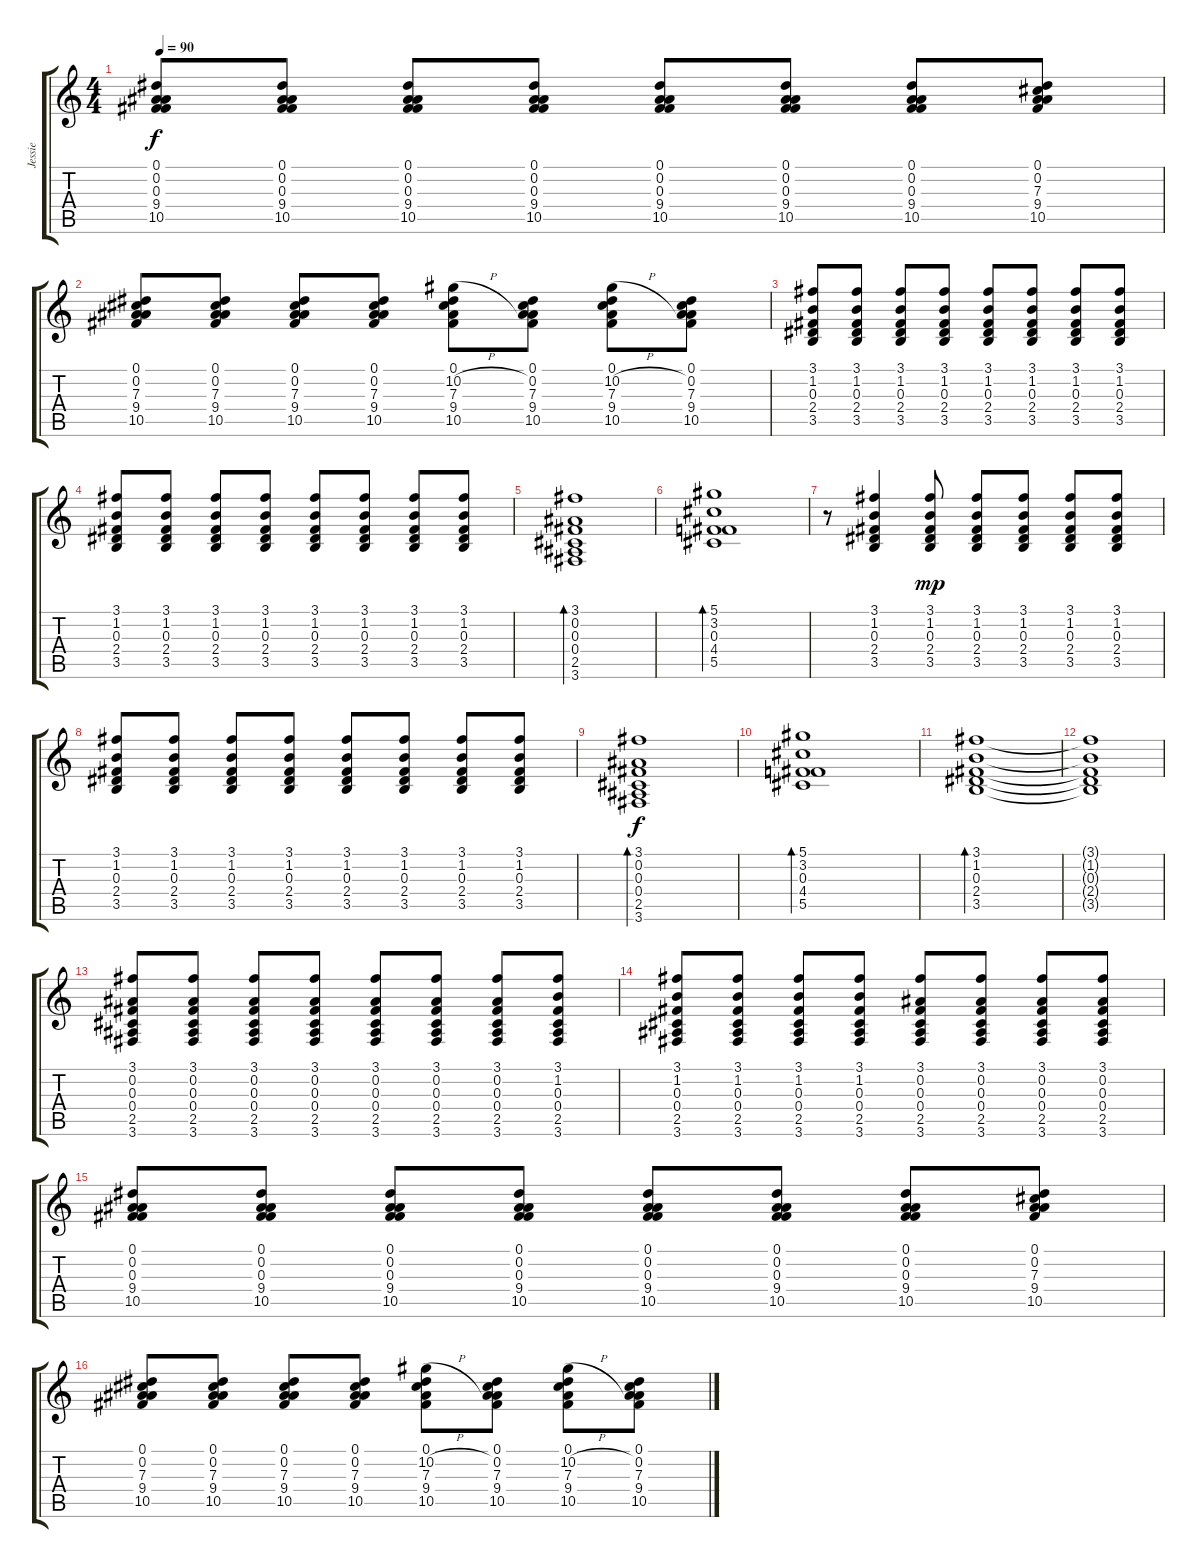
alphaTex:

\track ("Jessie" "Jessie") {instrument acousticguitarsteel}
\staff {score tabs}
\tuning (Eb4 Bb3 Gb3 Db3 Ab2 Eb2) {hide}
\ts (4 4)
\tempo 90
\clef g2
\ks c
(0.1 0.2 0.3 9.4 10.5).8{dy f} (0.1 0.2 0.3 9.4 10.5).8 (0.1 0.2 0.3 9.4 10.5).8 (0.1 0.2 0.3 9.4 10.5).8 (0.1 0.2 0.3 9.4 10.5).8 (0.1 0.2 0.3 9.4 10.5).8 (0.1 0.2 0.3 9.4 10.5).8 (0.1 0.2 7.3 9.4 10.5).8 |
(0.1 0.2 7.3 9.4 10.5).8 (0.1 0.2 7.3 9.4 10.5).8 (0.1 0.2 7.3 9.4 10.5).8 (0.1 0.2 7.3 9.4 10.5).8 (0.1 10.2{h} 7.3 9.4 10.5).8 (0.1 0.2 7.3 9.4 10.5).8 (0.1 10.2{h} 7.3 9.4 10.5).8 (0.1 0.2 7.3 9.4 10.5).8 |
(3.1 1.2 0.3 2.4 3.5).8 (3.1 1.2 0.3 2.4 3.5).8 (3.1 1.2 0.3 2.4 3.5).8 (3.1 1.2 0.3 2.4 3.5).8 (3.1 1.2 0.3 2.4 3.5).8 (3.1 1.2 0.3 2.4 3.5).8 (3.1 1.2 0.3 2.4 3.5).8 (3.1 1.2 0.3 2.4 3.5).8 |
(3.1 1.2 0.3 2.4 3.5).8 (3.1 1.2 0.3 2.4 3.5).8 (3.1 1.2 0.3 2.4 3.5).8 (3.1 1.2 0.3 2.4 3.5).8 (3.1 1.2 0.3 2.4 3.5).8 (3.1 1.2 0.3 2.4 3.5).8 (3.1 1.2 0.3 2.4 3.5).8 (3.1 1.2 0.3 2.4 3.5).8 |
(3.1 0.2 0.3 0.4 2.5 3.6).1{bd 240} |
(5.1 3.2 0.3 4.4 5.5).1{bd 240} |
r.8 (3.1 1.2 0.3 2.4 3.5).4 (3.1 1.2 0.3 2.4 3.5).8{dy mp} (3.1 1.2 0.3 2.4 3.5).8 (3.1 1.2 0.3 2.4 3.5).8 (3.1 1.2 0.3 2.4 3.5).8 (3.1 1.2 0.3 2.4 3.5).8 |
(3.1 1.2 0.3 2.4 3.5).8 (3.1 1.2 0.3 2.4 3.5).8 (3.1 1.2 0.3 2.4 3.5).8 (3.1 1.2 0.3 2.4 3.5).8 (3.1 1.2 0.3 2.4 3.5).8 (3.1 1.2 0.3 2.4 3.5).8 (3.1 1.2 0.3 2.4 3.5).8 (3.1 1.2 0.3 2.4 3.5).8 |
(3.1 0.2 0.3 0.4 2.5 3.6).1{bd 240 dy f} |
(5.1 3.2 0.3 4.4 5.5).1{bd 240} |
(3.1 1.2 0.3 2.4 3.5).1{bd 240} |
(3.1{t} 1.2{t} 0.3{t} 2.4{t} 3.5{t}).1 |
(3.1 0.2 0.3 0.4 2.5 3.6).8 (3.1 0.2 0.3 0.4 2.5 3.6).8 (3.1 0.2 0.3 0.4 2.5 3.6).8 (3.1 0.2 0.3 0.4 2.5 3.6).8 (3.1 0.2 0.3 0.4 2.5 3.6).8 (3.1 0.2 0.3 0.4 2.5 3.6).8 (3.1 0.2 0.3 0.4 2.5 3.6).8 (3.1 1.2 0.3 0.4 2.5 3.6).8 |
(3.1 1.2 0.3 0.4 2.5 3.6).8 (3.1 1.2 0.3 0.4 2.5 3.6).8 (3.1 1.2 0.3 0.4 2.5 3.6).8 (3.1 1.2 0.3 0.4 2.5 3.6).8 (3.1 0.2 0.3 0.4 2.5 3.6).8 (3.1 0.2 0.3 0.4 2.5 3.6).8 (3.1 0.2 0.3 0.4 2.5 3.6).8 (3.1 0.2 0.3 0.4 2.5 3.6).8 |
(0.1 0.2 0.3 9.4 10.5).8 (0.1 0.2 0.3 9.4 10.5).8 (0.1 0.2 0.3 9.4 10.5).8 (0.1 0.2 0.3 9.4 10.5).8 (0.1 0.2 0.3 9.4 10.5).8 (0.1 0.2 0.3 9.4 10.5).8 (0.1 0.2 0.3 9.4 10.5).8 (0.1 0.2 7.3 9.4 10.5).8 |
(0.1 0.2 7.3 9.4 10.5).8 (0.1 0.2 7.3 9.4 10.5).8 (0.1 0.2 7.3 9.4 10.5).8 (0.1 0.2 7.3 9.4 10.5).8 (0.1 10.2{h} 7.3 9.4 10.5).8 (0.1 0.2 7.3 9.4 10.5).8 (0.1 10.2{h} 7.3 9.4 10.5).8 (0.1 0.2 7.3 9.4 10.5).8
